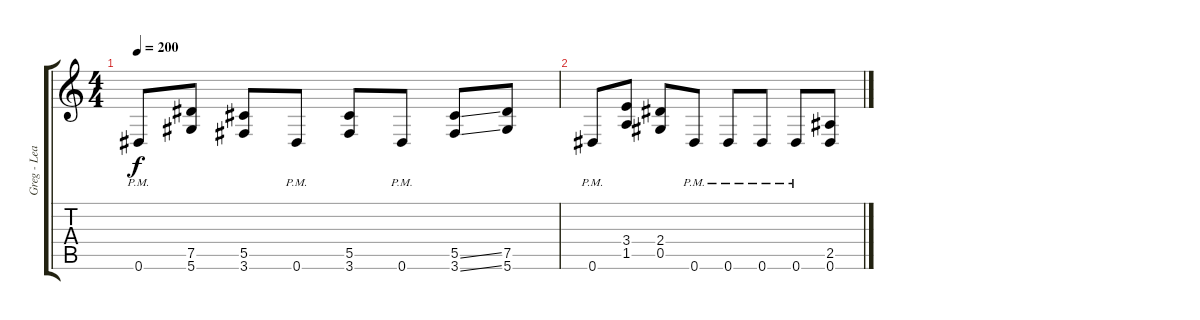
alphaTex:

\track ("Greg - Lead Guitar" "Greg - Lea") {instrument distortionguitar}
\staff {score tabs}
\tuning (Eb4 Bb3 Gb3 Db3 Ab2 Eb2) {hide}
\ts (4 4)
\tempo 200
\clef g2
\ks c
0.6{pm}.8{dy f} (7.5 5.6).8 (5.5 3.6).8 0.6{pm}.8 (5.5 3.6).8 0.6{pm}.8 (5.5{ss} 3.6{ss}).8 (7.5 5.6).8 |
0.6{pm}.8 (3.4 1.5).8 (2.4 0.5).8 0.6{pm}.8 0.6{pm}.8 0.6{pm}.8 0.6{pm}.8 (2.5 0.6).8
